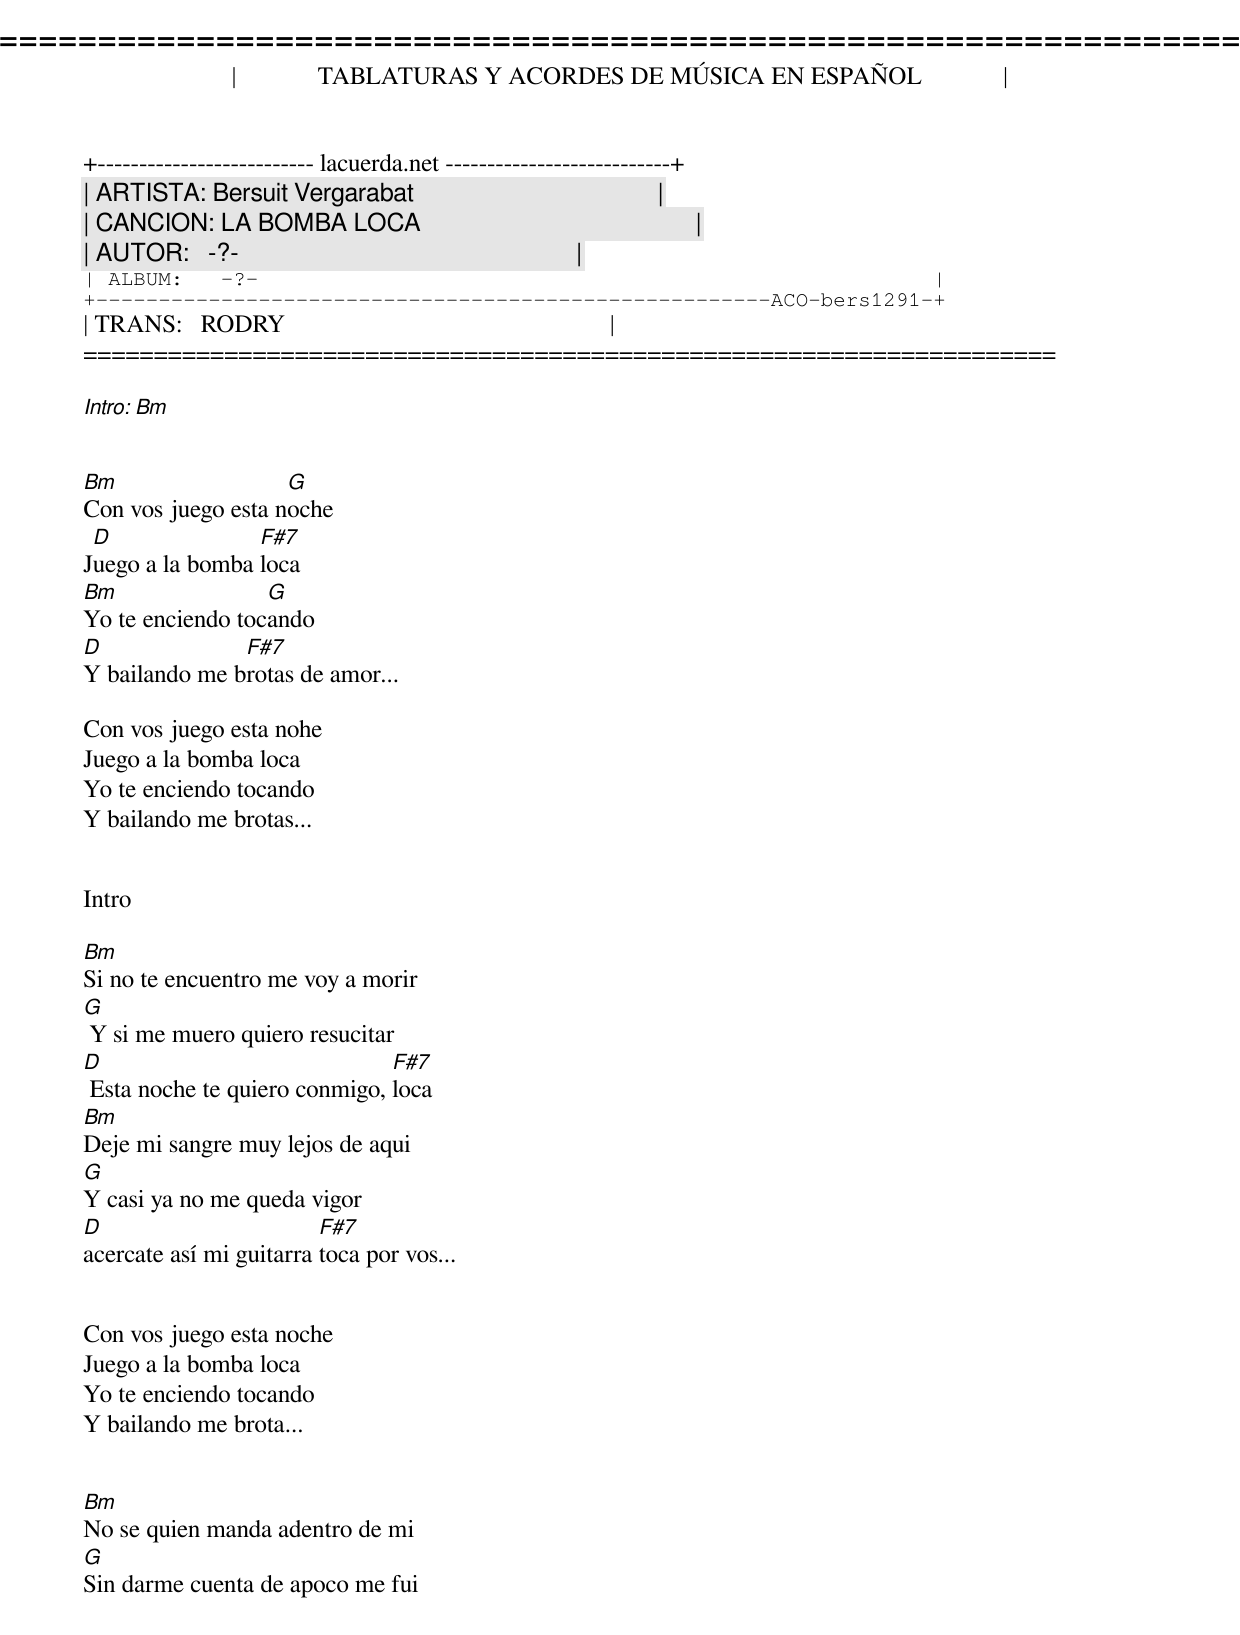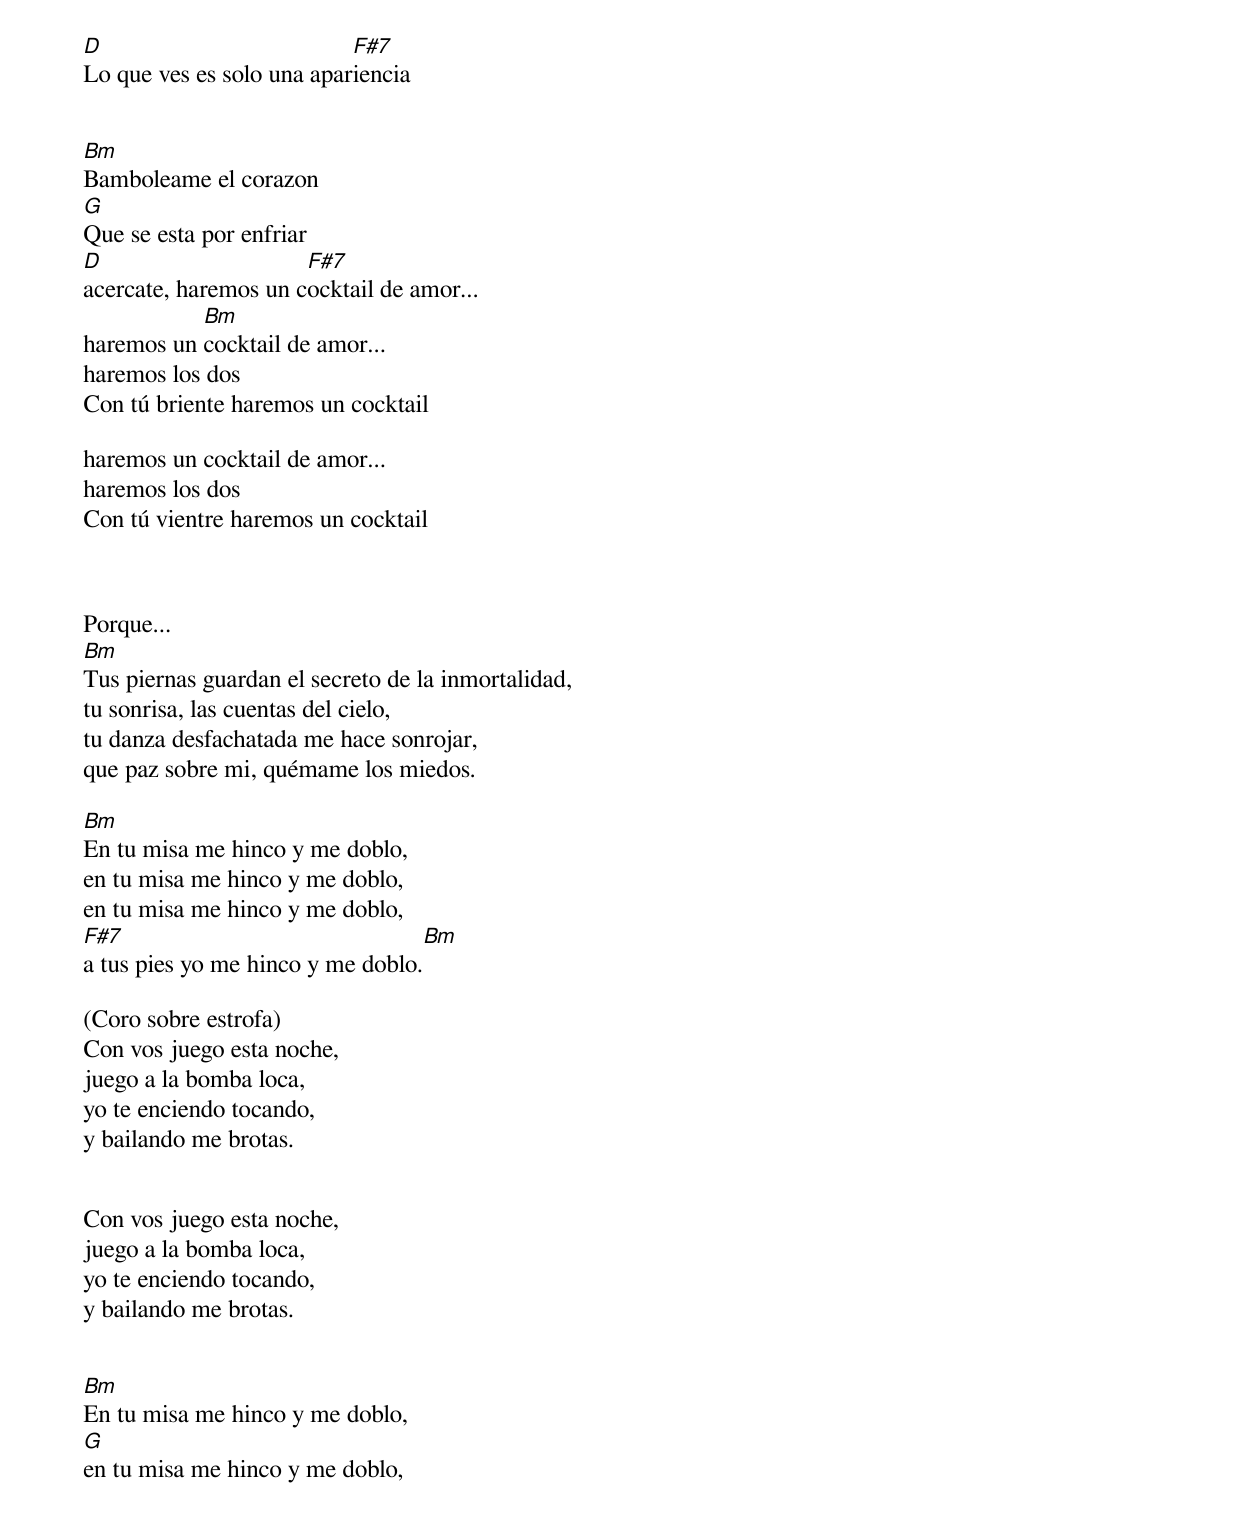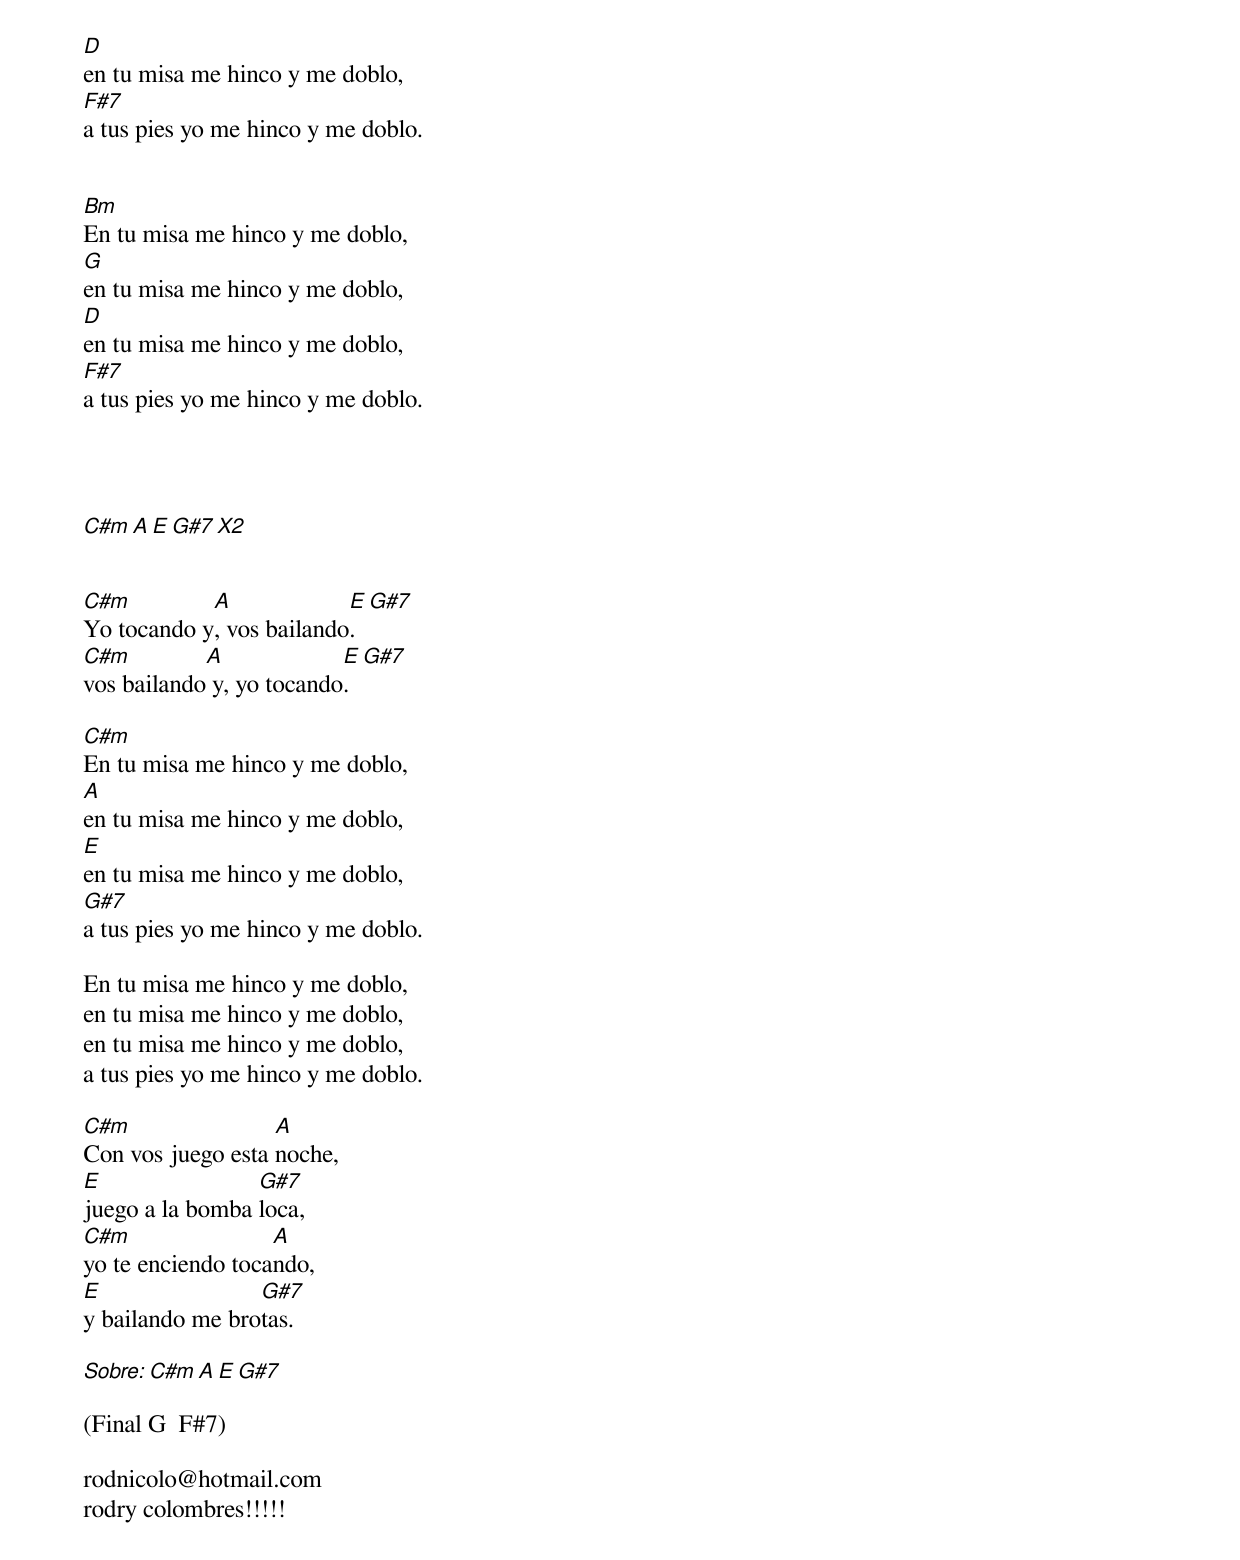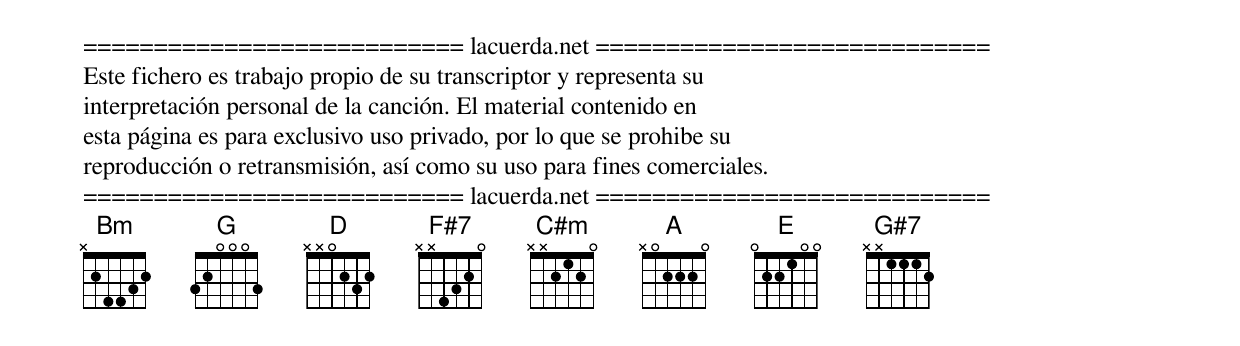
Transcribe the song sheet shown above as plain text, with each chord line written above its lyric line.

=====================================================================
|             TABLATURAS Y ACORDES DE MÚSICA EN ESPAÑOL             |
+-------------------------- lacuerda.net ---------------------------+
| ARTISTA: Bersuit Vergarabat                                       |
| CANCION: LA BOMBA LOCA                                            |
| AUTOR:   -?-                                                      |
| ALBUM:   -?-                                                      |
+------------------------------------------------------ACO-bers1291-+
| TRANS:   RODRY                                                    |
=====================================================================

Intro: Bm


Bm                  G
Con vos juego esta noche
 D               F#7
Juego a la bomba loca
Bm                G
Yo te enciendo tocando
D              F#7
Y bailando me brotas de amor...

Con vos juego esta nohe
Juego a la bomba loca
Yo te enciendo tocando
Y bailando me brotas...


Intro

Bm
Si no te encuentro me voy a morir
G
 Y si me muero quiero resucitar
D                              F#7
 Esta noche te quiero conmigo, loca
Bm
Deje mi sangre muy lejos de aqui
G
Y casi ya no me queda vigor
D                        F#7
acercate así mi guitarra toca por vos...


Con vos juego esta noche
Juego a la bomba loca
Yo te enciendo tocando
Y bailando me brota...


Bm
No se quien manda adentro de mi
G
Sin darme cuenta de apoco me fui
D                          F#7
Lo que ves es solo una apariencia


Bm
Bamboleame el corazon
G
Que se esta por enfriar
D                     F#7
acercate, haremos un cocktail de amor...
           Bm
haremos un cocktail de amor...
haremos los dos
Con tú briente haremos un cocktail

haremos un cocktail de amor...
haremos los dos
Con tú vientre haremos un cocktail



Porque...
Bm
Tus piernas guardan el secreto de la inmortalidad,
tu sonrisa, las cuentas del cielo,
tu danza desfachatada me hace sonrojar,
que paz sobre mi, quémame los miedos.

Bm
En tu misa me hinco y me doblo,
en tu misa me hinco y me doblo,
en tu misa me hinco y me doblo,
F#7                               Bm
a tus pies yo me hinco y me doblo.

(Coro sobre estrofa)
Con vos juego esta noche,
juego a la bomba loca,
yo te enciendo tocando,
y bailando me brotas.


Con vos juego esta noche,
juego a la bomba loca,
yo te enciendo tocando,
y bailando me brotas.


Bm
En tu misa me hinco y me doblo,
G
en tu misa me hinco y me doblo,
D
en tu misa me hinco y me doblo,
F#7
a tus pies yo me hinco y me doblo.


Bm
En tu misa me hinco y me doblo,
G
en tu misa me hinco y me doblo,
D
en tu misa me hinco y me doblo,
F#7
a tus pies yo me hinco y me doblo.




C#m  A  E  G#7   X2


C#m         A             E  G#7
Yo tocando y, vos bailando.
C#m         A             E  G#7
vos bailando y, yo tocando.

C#m
En tu misa me hinco y me doblo,
A
en tu misa me hinco y me doblo,
E
en tu misa me hinco y me doblo,
G#7
a tus pies yo me hinco y me doblo.

En tu misa me hinco y me doblo,
en tu misa me hinco y me doblo,
en tu misa me hinco y me doblo,
a tus pies yo me hinco y me doblo.

C#m                A
Con vos juego esta noche,
E                G#7
juego a la bomba loca,
C#m                A
yo te enciendo tocando,
E                G#7
y bailando me brotas.

Sobre: C#m  A  E  G#7

(Final G  F#7)

rodnicolo@hotmail.com
rodry colombres!!!!!


=========================== lacuerda.net ============================
Este fichero es trabajo propio de su transcriptor y representa su
interpretación personal de la canción. El material contenido en
esta página es para exclusivo uso privado, por lo que se prohibe su
reproducción o retransmisión, así como su uso para fines comerciales.
=========================== lacuerda.net ============================
